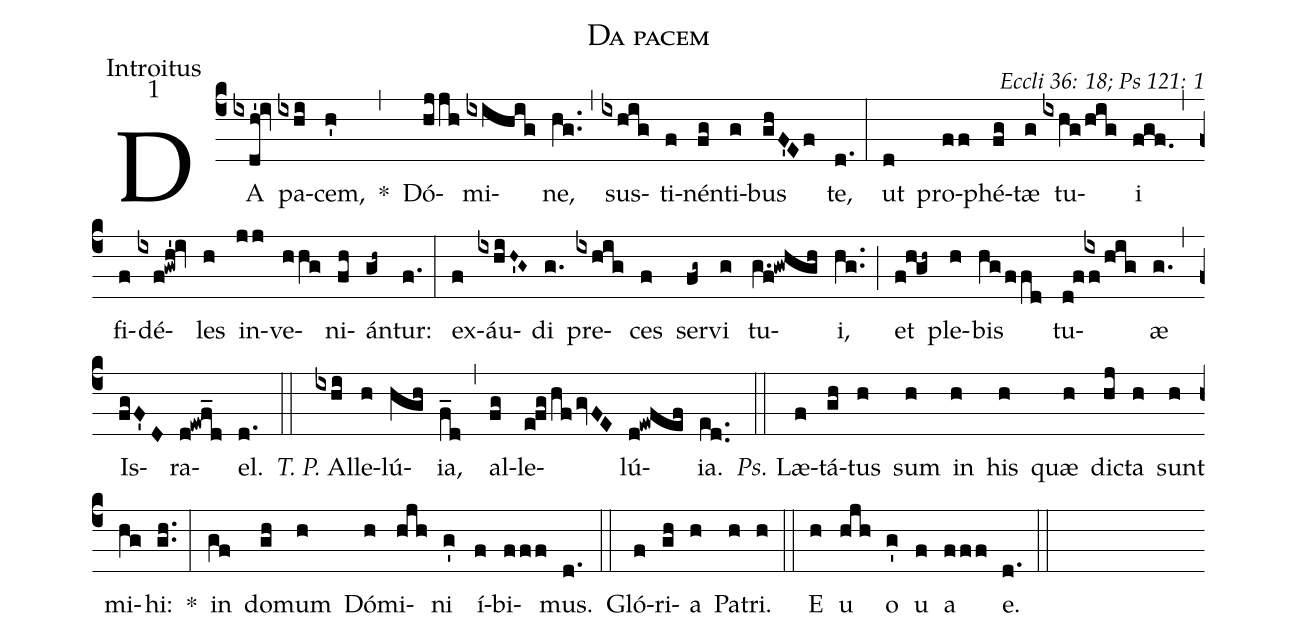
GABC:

name: Da pacem;
office-part: Introitus;
mode: 1;
commentary: Eccli 36: 18; Ps 121: 1;
%%
(c4) DA(ixdh'!iv) pa(ixhi)cem,(h') *(,) Dó(hjjh)mi(ixihig)ne,(hg..) (,) sus(ixhig)ti(f)nén(fg)ti(g)bus(ghF'Ef) te,(d.) (:)
ut(d) pro(ff)phé(fg)tæ(g) tu(ixhg/hig)i(fgf.) (,) fi(f)dé(ixf!gwh'!iv)les(h) in(jj)ve(hhg)ni(fh)án(gh~)tur:(f.) (:)
ex(f)áu(ixhiH~'G~)di(g.) pre(ixhig)ces(f) ser(fg~)vi(g) tu(g.f!gwhgh)i,(hg..) (;) et(f!h!gh~) ple(h)bis(hg/ffd) tu(d!f/[1]{/[-1]ix}f/hig)æ(g.) (,) Is(fgF'D)ra(d!ewf_d)el.(d.) (::)
<i>T. P.</i> Al(ixhi)le(h)lú(hgh)ia,(f_d) (,) al(fg)le(efg/hfgvFE)lú(d!ewfef)ia.(ed..) (::)
<i>Ps.</i> Læ(f)tá(gh)tus(h) sum(h) in(h) his(h) quæ(h) dic(hj)ta(h) sunt(h) mi(hg)hi:(gh..) *(:)
in(gf) do(gh)mum(h) Dó(h)mi(hjh)ni(g') í(f)bi(fff)mus.(d.) (::)
Gló(f)ri(gh)a(h) Pa(h)tri.(h) (::)
<eu>E(h) u(hjh) o(g') u(f) a(fff) e.</eu>(d.) (::)
